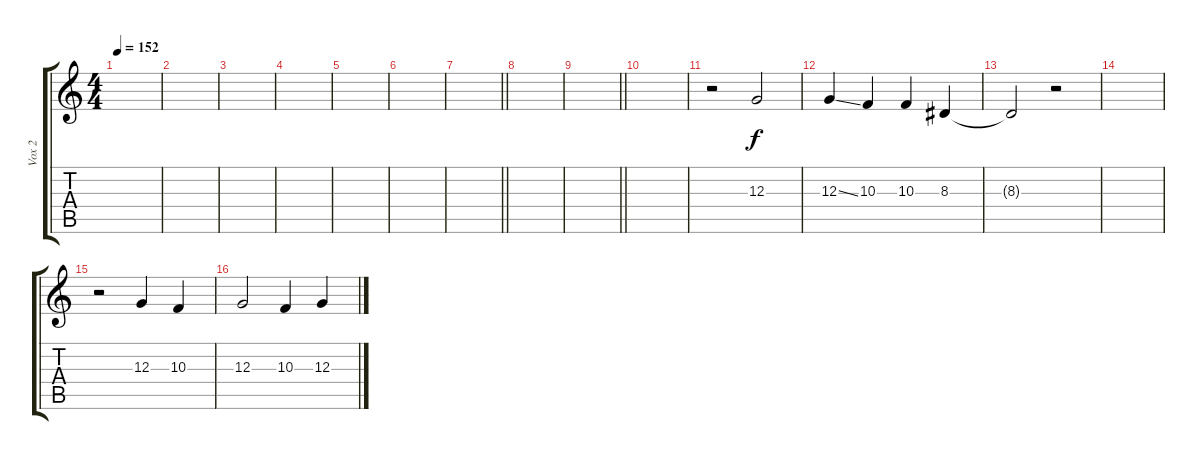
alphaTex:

\track ("Vox 2" "Vox 2") {instrument viola}
\staff {score tabs}
\tuning (E4 B3 G3 D3 A2 E2) {hide}
\ts (4 4)
\tempo 152
\clef g2
\ks c
|
|
|
|
|
|
\barLineRight lightlight
|
\section ("" " ")
|
\barLineRight lightlight
|
\section ("" " ")
|
r.2 12.3.2 |
12.3{ss}.4 10.3.4 10.3.4 8.3.4 |
8.3{t}.2 r.2 |
|
r.2 12.3.4 10.3.4 |
12.3.2 10.3.4 12.3.4
